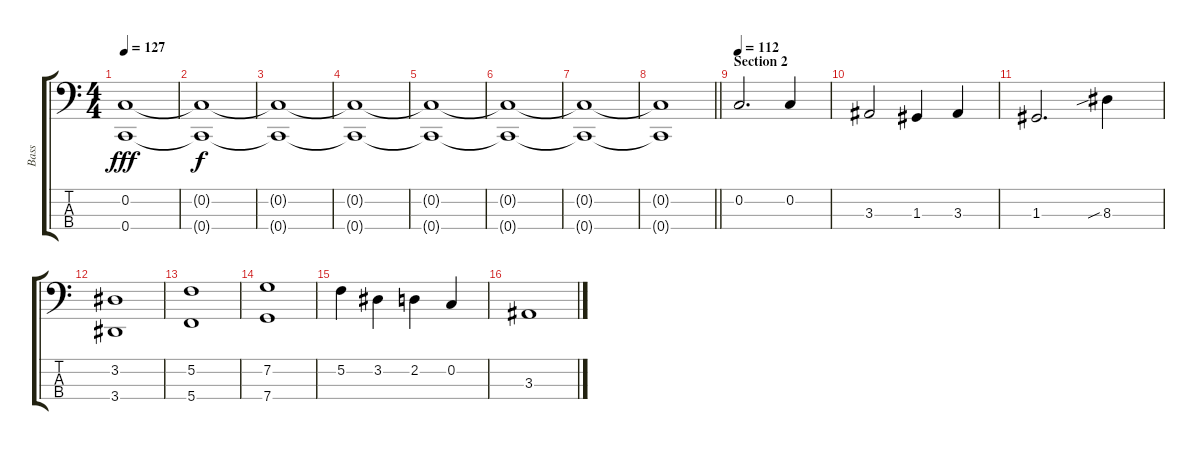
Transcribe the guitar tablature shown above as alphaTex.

\track ("Bass" "Bass") {instrument electricbassfinger}
\staff {score tabs}
\tuning (F2 C2 G1 C1) {hide}
\ts (4 4)
\tempo 127
\clef f4
\ks c
(0.2 0.4).1{dy fff} |
(0.2{t} 0.4{t}).1{dy f} |
(0.2{t} 0.4{t}).1 |
(0.2{t} 0.4{t}).1 |
(0.2{t} 0.4{t}).1 |
(0.2{t} 0.4{t}).1 |
(0.2{t} 0.4{t}).1 |
\barLineRight lightlight
(0.2{t} 0.4{t}).1 |
\section ("" "Section 2")
\tempo 112
0.2.2{d} 0.2.4 |
3.3.2 1.3.4 3.3.4 |
1.3.2{d} 8.3{sib}.4 |
(3.2 3.4).1 |
(5.2 5.4).1 |
(7.2 7.4).1 |
5.2.4 3.2.4 2.2.4 0.2.4 |
3.3.1
